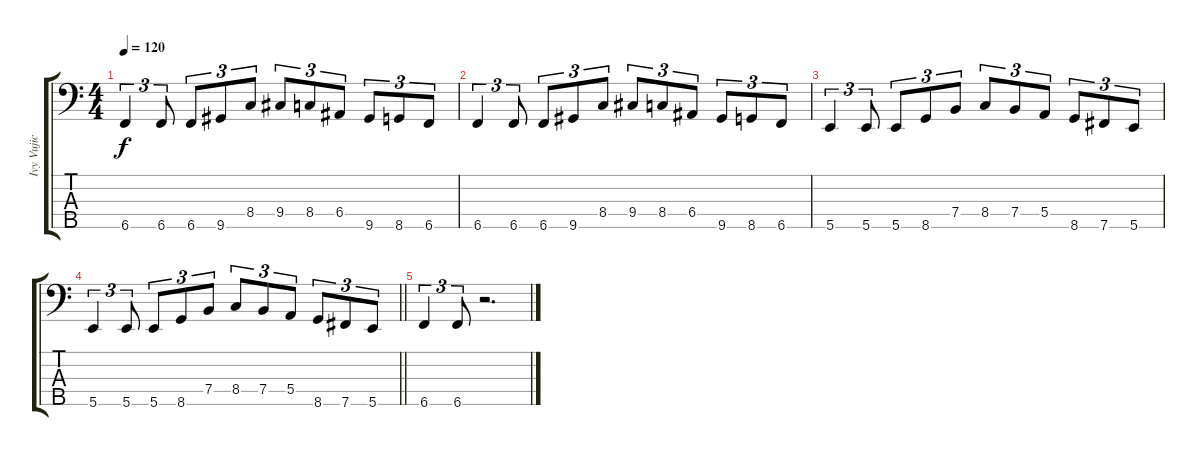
\track ("Ivy Vujic" "Ivy Vujic") {instrument electricbassfinger}
\staff {score tabs}
\tuning (G2 D2 A1 E1 B0) {hide}
\ts (4 4)
\tempo 120
\clef f4
\ks c
6.5.4{tu (3 2) dy f} 6.5.8{tu (3 2)} 6.5.8{tu (3 2)} 9.5.8{tu (3 2)} 8.4.8{tu (3 2)} 9.4.8{tu (3 2)} 8.4.8{tu (3 2)} 6.4.8{tu (3 2)} 9.5.8{tu (3 2)} 8.5.8{tu (3 2)} 6.5.8{tu (3 2)} |
6.5.4{tu (3 2)} 6.5.8{tu (3 2)} 6.5.8{tu (3 2)} 9.5.8{tu (3 2)} 8.4.8{tu (3 2)} 9.4.8{tu (3 2)} 8.4.8{tu (3 2)} 6.4.8{tu (3 2)} 9.5.8{tu (3 2)} 8.5.8{tu (3 2)} 6.5.8{tu (3 2)} |
5.5.4{tu (3 2)} 5.5.8{tu (3 2)} 5.5.8{tu (3 2)} 8.5.8{tu (3 2)} 7.4.8{tu (3 2)} 8.4.8{tu (3 2)} 7.4.8{tu (3 2)} 5.4.8{tu (3 2)} 8.5.8{tu (3 2)} 7.5.8{tu (3 2)} 5.5.8{tu (3 2)} |
\barLineRight lightlight
5.5.4{tu (3 2)} 5.5.8{tu (3 2)} 5.5.8{tu (3 2)} 8.5.8{tu (3 2)} 7.4.8{tu (3 2)} 8.4.8{tu (3 2)} 7.4.8{tu (3 2)} 5.4.8{tu (3 2)} 8.5.8{tu (3 2)} 7.5.8{tu (3 2)} 5.5.8{tu (3 2)} |
6.5.4{tu (3 2)} 6.5.8{tu (3 2)} r.2{d}
